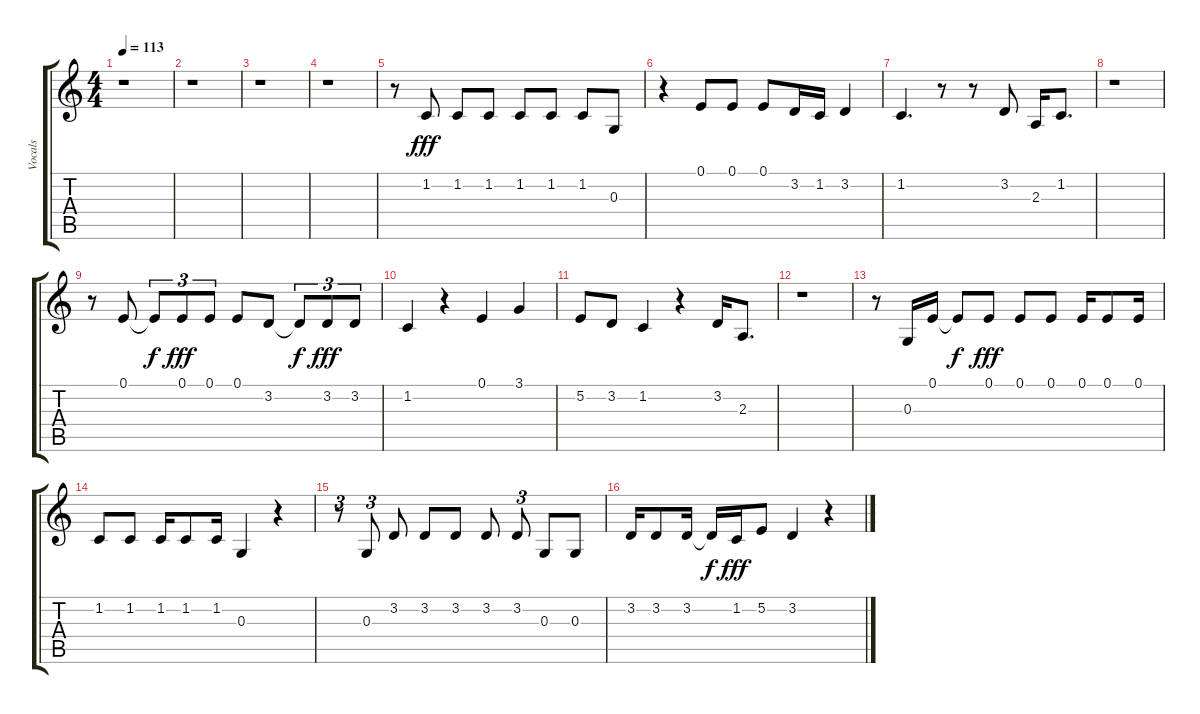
\track ("Vocals" "Vocals") {instrument lead6voice}
\staff {score tabs}
\tuning (E4 B3 G3 D3 A2 E2) {hide}
\ts (4 4)
\tempo 113
\clef g2
\ks c
r.1{dy fff instrument lead6voice} |
r.1 |
r.1 |
r.1 |
r.8 1.2.8 1.2.8 1.2.8 1.2.8 1.2.8 1.2.8 0.3.8 |
r.4 0.1.8 0.1.8 0.1.8 3.2.16 1.2.16 3.2.4 |
1.2.4{d} r.8 r.8 3.2.8 2.3.16 1.2.8{d} |
r.1 |
r.8 0.1.8 0.1{t}.8{tu (3 2) dy f} 0.1.8{tu (3 2) dy fff} 0.1.8{tu (3 2)} 0.1.8 3.2.8 3.2{t}.8{tu (3 2) dy f} 3.2.8{tu (3 2) dy fff} 3.2.8{tu (3 2)} |
1.2.4 r.4 0.1.4 3.1.4 |
5.2.8 3.2.8 1.2.4 r.4 3.2.16 2.3.8{d} |
r.1 |
r.8 0.3.16 0.1.16 0.1{t}.8{dy f} 0.1.8{dy fff} 0.1.8 0.1.8 0.1.16 0.1.8 0.1.16 |
1.2.8 1.2.8 1.2.16 1.2.8 1.2.16 0.3.4 r.4 |
r.8{tu (3 2)} 0.3.8{tu (3 2)} 3.2.8 3.2.8 3.2.8 3.2.8 3.2.8{tu (3 2)} 0.3.8 0.3.8 |
3.2.16 3.2.8 3.2.16 3.2{t}.16{dy f} 1.2.16{dy fff} 5.2.8 3.2.4 r.4
